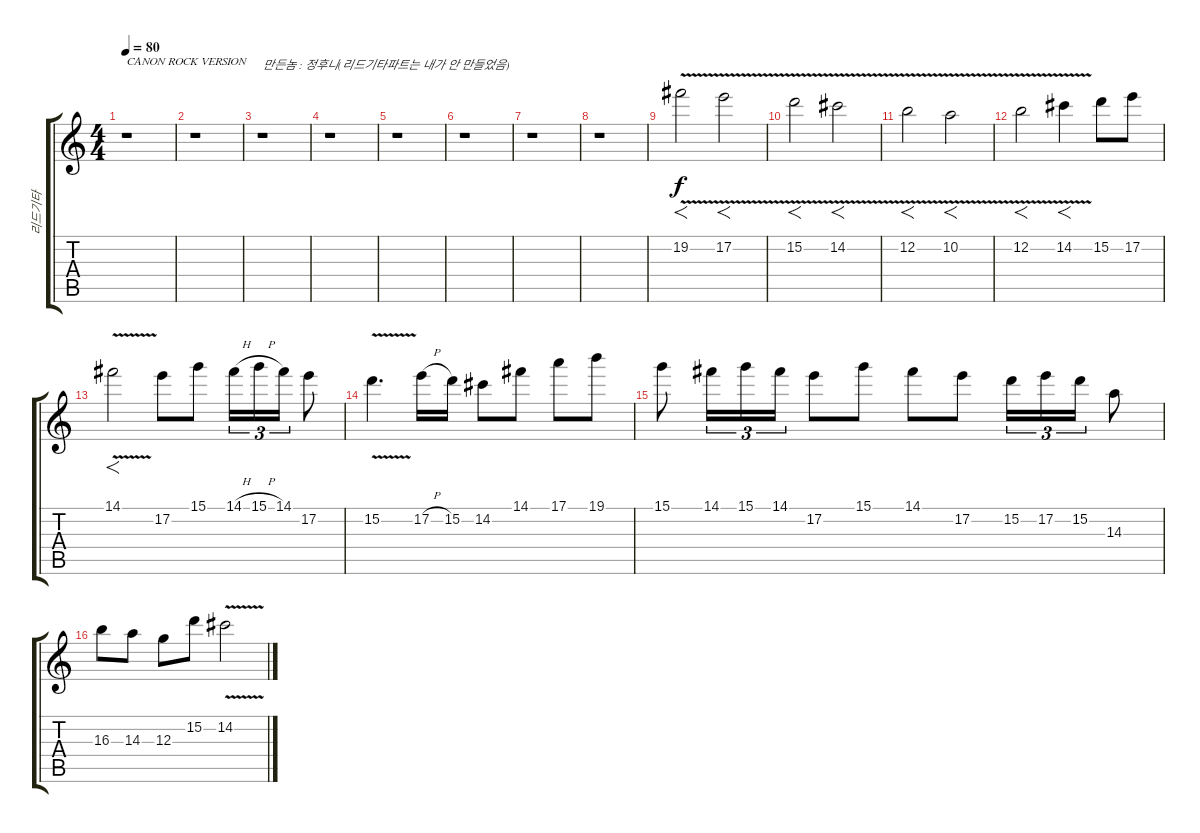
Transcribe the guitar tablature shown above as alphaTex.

\track ("리드기타" "리드기타") {instrument distortionguitar}
\staff {score tabs}
\tuning (E4 B3 G3 D3 A2 E2) {hide}
\ts (4 4)
\tempo 80
\clef g2
\ks c
r.1{txt "CANON ROCK VERSION" dy f instrument distortionguitar} |
r.1 |
r.1{txt "만든놈 : 정후니(리드기타파트는 내가 안 만들었음)"} |
r.1 |
r.1 |
r.1 |
r.1 |
r.1 |
19.2{v}.2{f} 17.2{v}.2{f} |
15.2{v}.2{f} 14.2{v}.2{f} |
12.2{v}.2{f} 10.2{v}.2{f} |
12.2{v}.2{f} 14.2{v}.4{f} 15.2.8 17.2.8 |
14.1{v}.2{f} 17.2.8 15.1.8 14.1{h}.16{tu (3 2)} 15.1{h}.16{tu (3 2)} 14.1.16{tu (3 2)} 17.2.8 |
15.2{v}.4{d} 17.2{h}.16 15.2.16 14.2.8 14.1.8 17.1.8 19.1.8 |
15.1.8 14.1.16{tu (3 2)} 15.1.16{tu (3 2)} 14.1.16{tu (3 2)} 17.2.8 15.1.8 14.1.8 17.2.8 15.2.16{tu (3 2)} 17.2.16{tu (3 2)} 15.2.16{tu (3 2)} 14.3.8 |
16.3.8 14.3.8 12.3.8 15.2.8 14.2{v}.2
